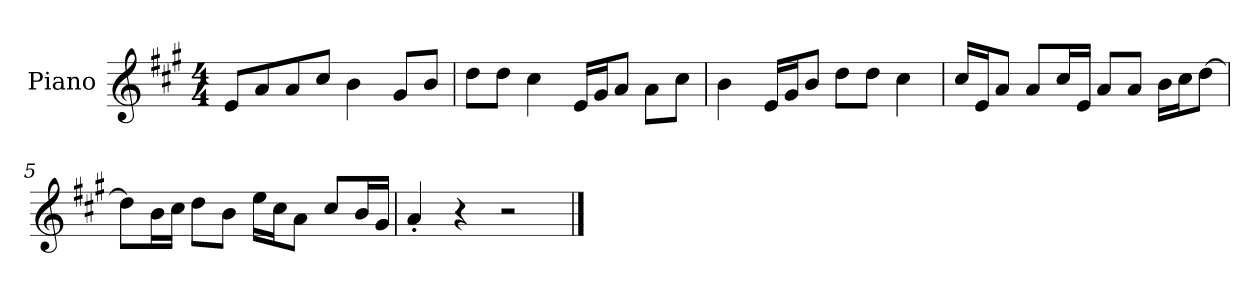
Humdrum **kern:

**kern
*part1
*staff1
*I"Piano
*I'P-no
*clefG2
*k[f#c#g#]
*M4/4
*MM90
=1
8e/L
8a/
8a/
8cc#/J
4b\
8g#/L
8b/J
=2
8dd\L
8dd\J
4cc#\
16e/LL
16g#/J
8a/J
8a\L
8cc#\J
=3
4b\
16e/LL
16g#/J
8b/J
8dd\L
8dd\J
4cc#\
=4
16cc#/LL
16e/J
8a/J
8a/L
16cc#/L
16e/JJ
8a/L
8a/J
16b\LL
16cc#\J
[8dd\J
!!LO:LB:g=z
=5
8dd\L]
16b\L
16cc#\JJ
8dd\L
8b\J
16ee\LL
16cc#\J
8a\J
8cc#/L
16b/L
16g#/JJ
=6
4a'/
4r
2r
==
*-
